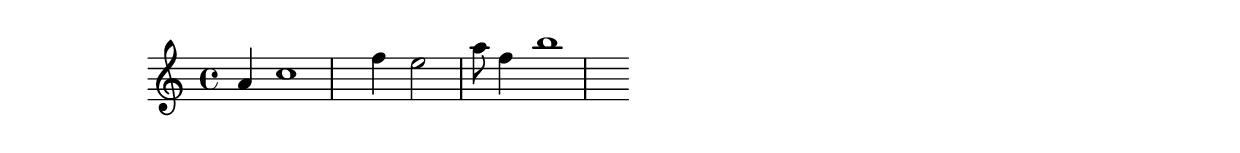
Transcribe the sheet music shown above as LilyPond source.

%{
Welcome to LilyPond
===================

Congratulations, LilyPond has been installed successfully.

Now to take it for the first test run.

  1. Save this file

  2. Select

       Compile > Typeset file

  from the menu.

  The file is processed, and

  3.  The PDF viewer will pop up. Click one of the noteheads.


That's it.  For more information, visit http://lilypond.org .

%}

\version "2.20.0"  % necessary for upgrading to future LilyPond versions.

\relative {
a'4 c1 f4 e2 a8 f4 b1 
}
